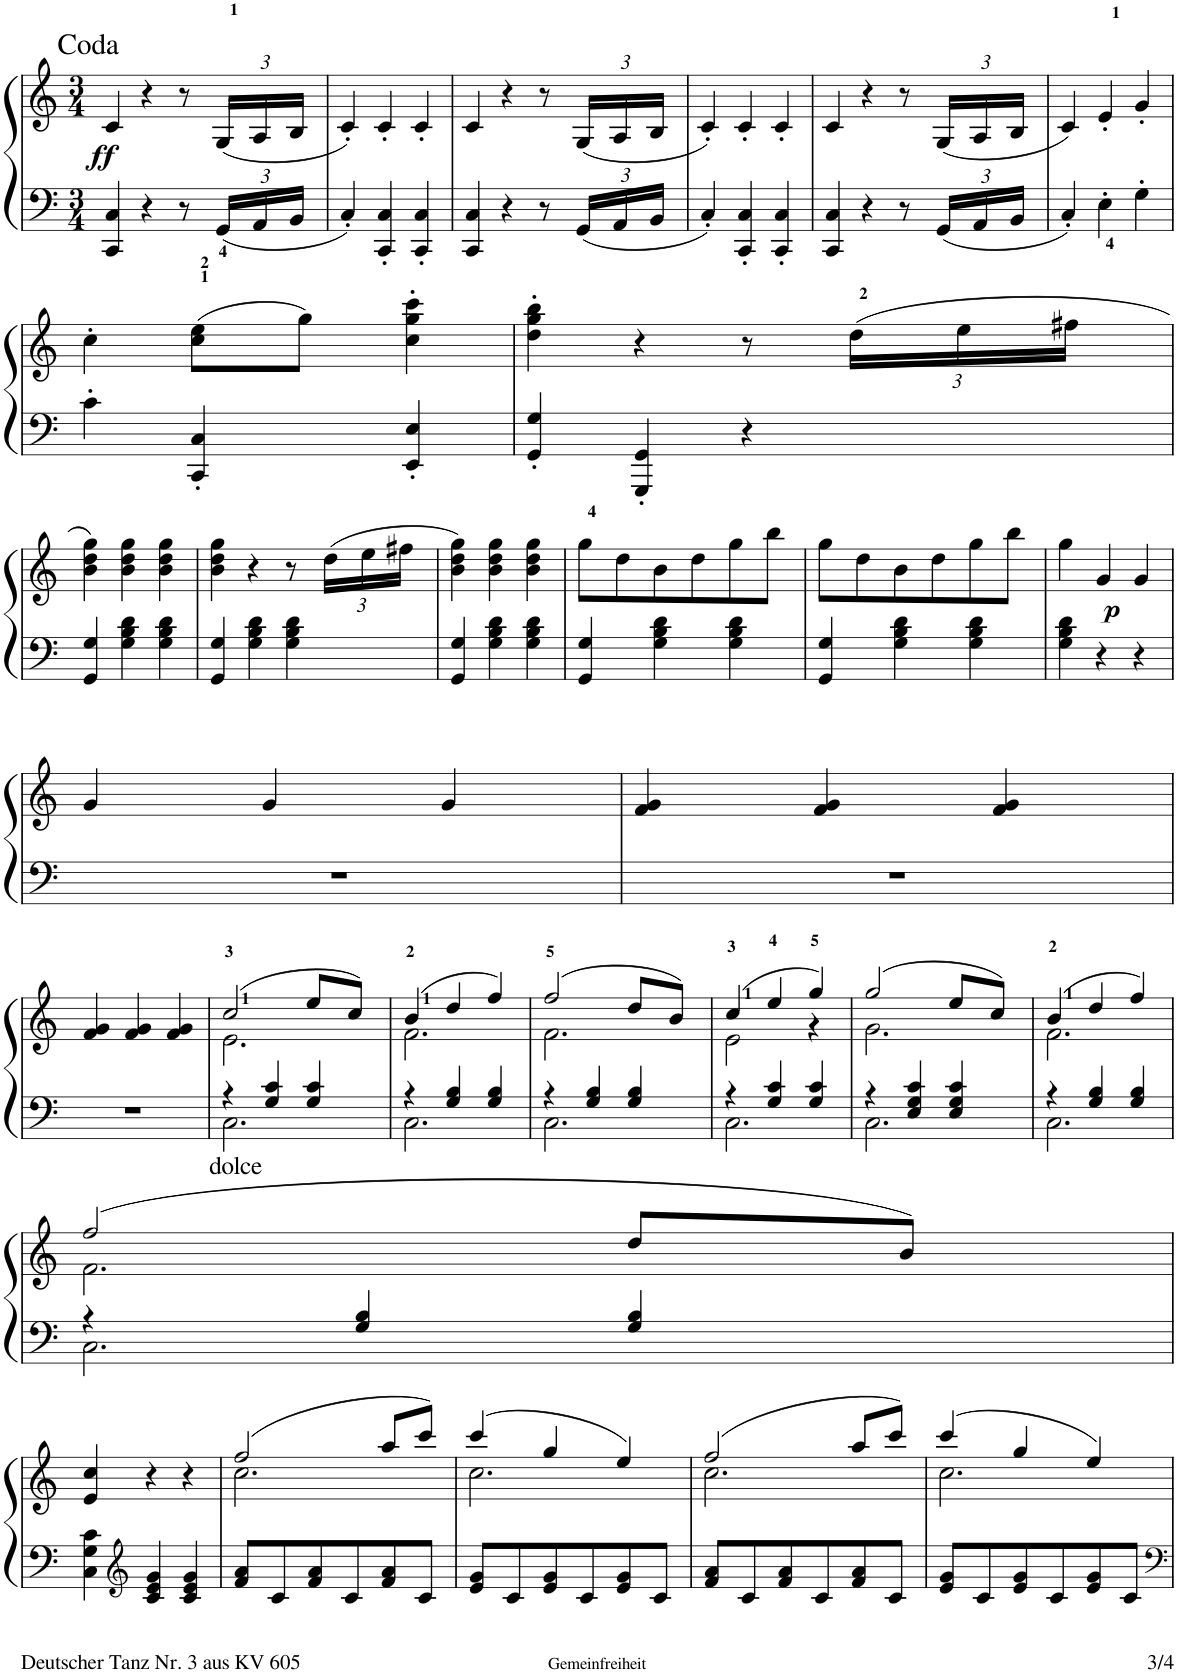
**kern	**kern	**dynam
*part1	*part1	*part1
*staff2	*staff1	*staff1/2
*I"Piano	*	*
*I'Pno.	*	*
!!LO:PB:g=z
*clefF4	*clefG2	*
*k[]	*k[]	*
*M3/4	*M3/4	*
=33	=33	=33
!	!	!LO:DY:b
4CC/ 4C/	4c/	ff
4r	4r	.
8r	8r	.
*Xbrackettup	*Xbrackettup	*
24GG/LL	(24G/LL	.
24AA/	24A/	.
24BB/JJ	24B/JJ	.
=34	=34	=34
4C'/	4c'/)	.
4CC/' 4C/'	4c'/	.
4CC/' 4C/'	4c'/	.
=35	=35	=35
4CC/ 4C/	4c/	.
4r	4r	.
8r	8r	.
24GG/LL	(24G/LL	.
24AA/	24A/	.
24BB/JJ	24B/JJ	.
=36	=36	=36
4C'/	4c'/)	.
4CC/' 4C/'	4c'/	.
4CC/' 4C/'	4c'/	.
=37	=37	=37
4CC/ 4C/	4c/	.
4r	4r	.
8r	8r	.
24GG/LL	(24G/LL	.
24AA/	24A/	.
24BB/JJ	24B/JJ	.
=38	=38	=38
4C'/	4c/)	.
4E<'\	4e'/	.
4G'\	4g'/	.
!!LO:LB:g=z
=39	=39	=39
4c'\	4cc'\	.
4CC/' 4C/'	(8cc\ 8ee\L	.
.	8gg\J)	.
4EE/' 4E/'	4cc\' 4gg\' 4ccc\'	.
=40	=40	=40
4GG/' 4G/'	4dd\' 4gg\' 4bb\'	.
4GGG/' 4GG/'	4r	.
4r	8r	.
.	(24dd\LL	.
.	24ee\	.
.	24ff#X\JJ	.
!!LO:LB:g=z
=41	=41	=41
4GG/ 4G/	4b\ 4dd\ 4gg\)	.
4G\ 4B\ 4d\	4b\ 4dd\ 4gg\	.
4G\ 4B\ 4d\	4b\ 4dd\ 4gg\	.
=42	=42	=42
4GG/ 4G/	4b\ 4dd\ 4gg\	.
4G\ 4B\ 4d\	4r	.
4G\ 4B\ 4d\	8r	.
.	(24dd\LL	.
.	24ee\	.
.	24ff#X\JJ	.
=43	=43	=43
4GG/ 4G/	4b\ 4dd\ 4gg\)	.
4G\ 4B\ 4d\	4b\ 4dd\ 4gg\	.
4G\ 4B\ 4d\	4b\ 4dd\ 4gg\	.
=44	=44	=44
4GG/ 4G/	8gg\L	.
.	8dd\	.
4G\ 4B\ 4d\	8b\	.
.	8dd\	.
4G\ 4B\ 4d\	8gg\	.
.	8bb\J	.
=45	=45	=45
4GG/ 4G/	8gg\L	.
.	8dd\	.
4G\ 4B\ 4d\	8b\	.
.	8dd\	.
4G\ 4B\ 4d\	8gg\	.
.	8bb\J	.
=46	=46	=46
4G\ 4B\ 4d\	4gg\	.
!	!	!LO:DY:b
4r	4g/	p
4r	4g/	.
!!LO:LB:g=z
=47	=47	=47
2.r	4g/	.
.	4g/	.
.	4g/	.
=48	=48	=48
2.r	4f/ 4g/	.
.	4f/ 4g/	.
.	4f/ 4g/	.
!!LO:LB:g=z
=49	=49	=49
2.r	4f/ 4g/	.
.	4f/ 4g/	.
.	4f/ 4g/	.
=50	=50	=50
*^	*^	*
!LO:TX:b:t=dolce	!	!	!	!
4r	2.C\	(2cc/	2.e\	.
4G/ 4c/	.	.	.	.
4G/ 4c/	.	8ee/L	.	.
.	.	8cc/J)	.	.
=51	=51	=51	=51	=51
4r	2.C\	(4b/	2.f\	.
4G/ 4B/	.	4dd/	.	.
4G/ 4B/	.	4ff/)	.	.
=52	=52	=52	=52	=52
4r	2.C\	(2ff/	2.f\	.
4G/ 4B/	.	.	.	.
4G/ 4B/	.	8dd/L	.	.
.	.	8b/J)	.	.
=53	=53	=53	=53	=53
4r	2.C\	(4cc/	2e\	.
4G/ 4c/	.	4ee/	.	.
4G/ 4c/	.	4gg/)	4r	.
=54	=54	=54	=54	=54
4r	2.C\	(2gg/	2.g\	.
4E/ 4G/ 4c/	.	.	.	.
4E/ 4G/ 4c/	.	8ee/L	.	.
.	.	8cc/J)	.	.
=55	=55	=55	=55	=55
4r	2.C\	(4b/	2.f\	.
4G/ 4B/	.	4dd/	.	.
4G/ 4B/	.	4ff/)	.	.
!!LO:LB:g=z	!!
=56	=56	=56	=56	=56
4r	2.C\	(2ff/	2.f\	.
4G/ 4B/	.	.	.	.
4G/ 4B/	.	8dd/L	.	.
.	.	8b/J)	.	.
*v	*v	*	*	*
*	*v	*v	*
!!LO:LB:g=z
=57	=57	=57
4C\ 4G\ 4c\	4e/ 4cc/	.
*clefG2	*	*
4c/ 4e/ 4g/	4r	.
4c/ 4e/ 4g/	4r	.
=58	=58	=58
*	*^	*
8f/ 8a/L	(2ff/	2.cc\	.
8c/	.	.	.
8f/ 8a/	.	.	.
8c/	.	.	.
8f/ 8a/	8aa/L	.	.
8c/J	8ccc/J)	.	.
=59	=59	=59	=59
8e/ 8g/L	(4ccc/	2.cc\	.
8c/	.	.	.
8e/ 8g/	4gg/	.	.
8c/	.	.	.
8e/ 8g/	4ee/)	.	.
8c/J	.	.	.
=60	=60	=60	=60
8f/ 8a/L	(2ff/	2.cc\	.
8c/	.	.	.
8f/ 8a/	.	.	.
8c/	.	.	.
8f/ 8a/	8aa/L	.	.
8c/J	8ccc/J)	.	.
=61	=61	=61	=61
8e/ 8g/L	(4ccc/	2.cc\	.
8c/	.	.	.
8e/ 8g/	4gg/	.	.
8c/	.	.	.
8e/ 8g/	4ee/)	.	.
8c/J	.	.	.
*	*v	*v	*
=	=	=
*-	*-	*-
